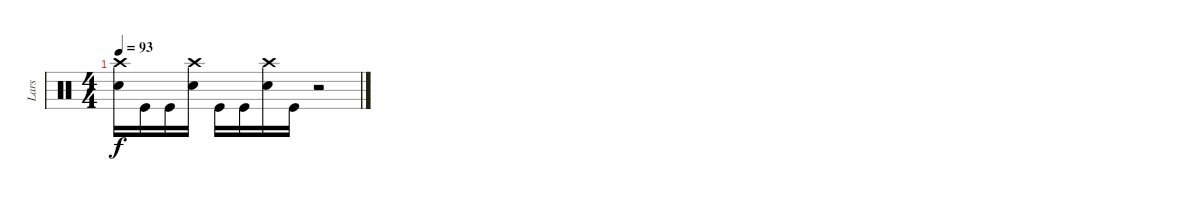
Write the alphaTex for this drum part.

\track ("Lars" "Lars") {instrument percussion}
\staff {score}
\articulation defaults
\ts (4 4)
\tempo 93
\clef neutral
\ks c
("Crash high (hit)" "Snare (hit) 2").16{dy f} "Kick (hit)".16 "Kick (hit)".16 ("Crash high (hit)" "Snare (hit) 2").16 "Kick (hit)".16 "Kick (hit)".16 ("Crash high (hit)" "Snare (hit) 2").16 "Kick (hit)".16 r.2
